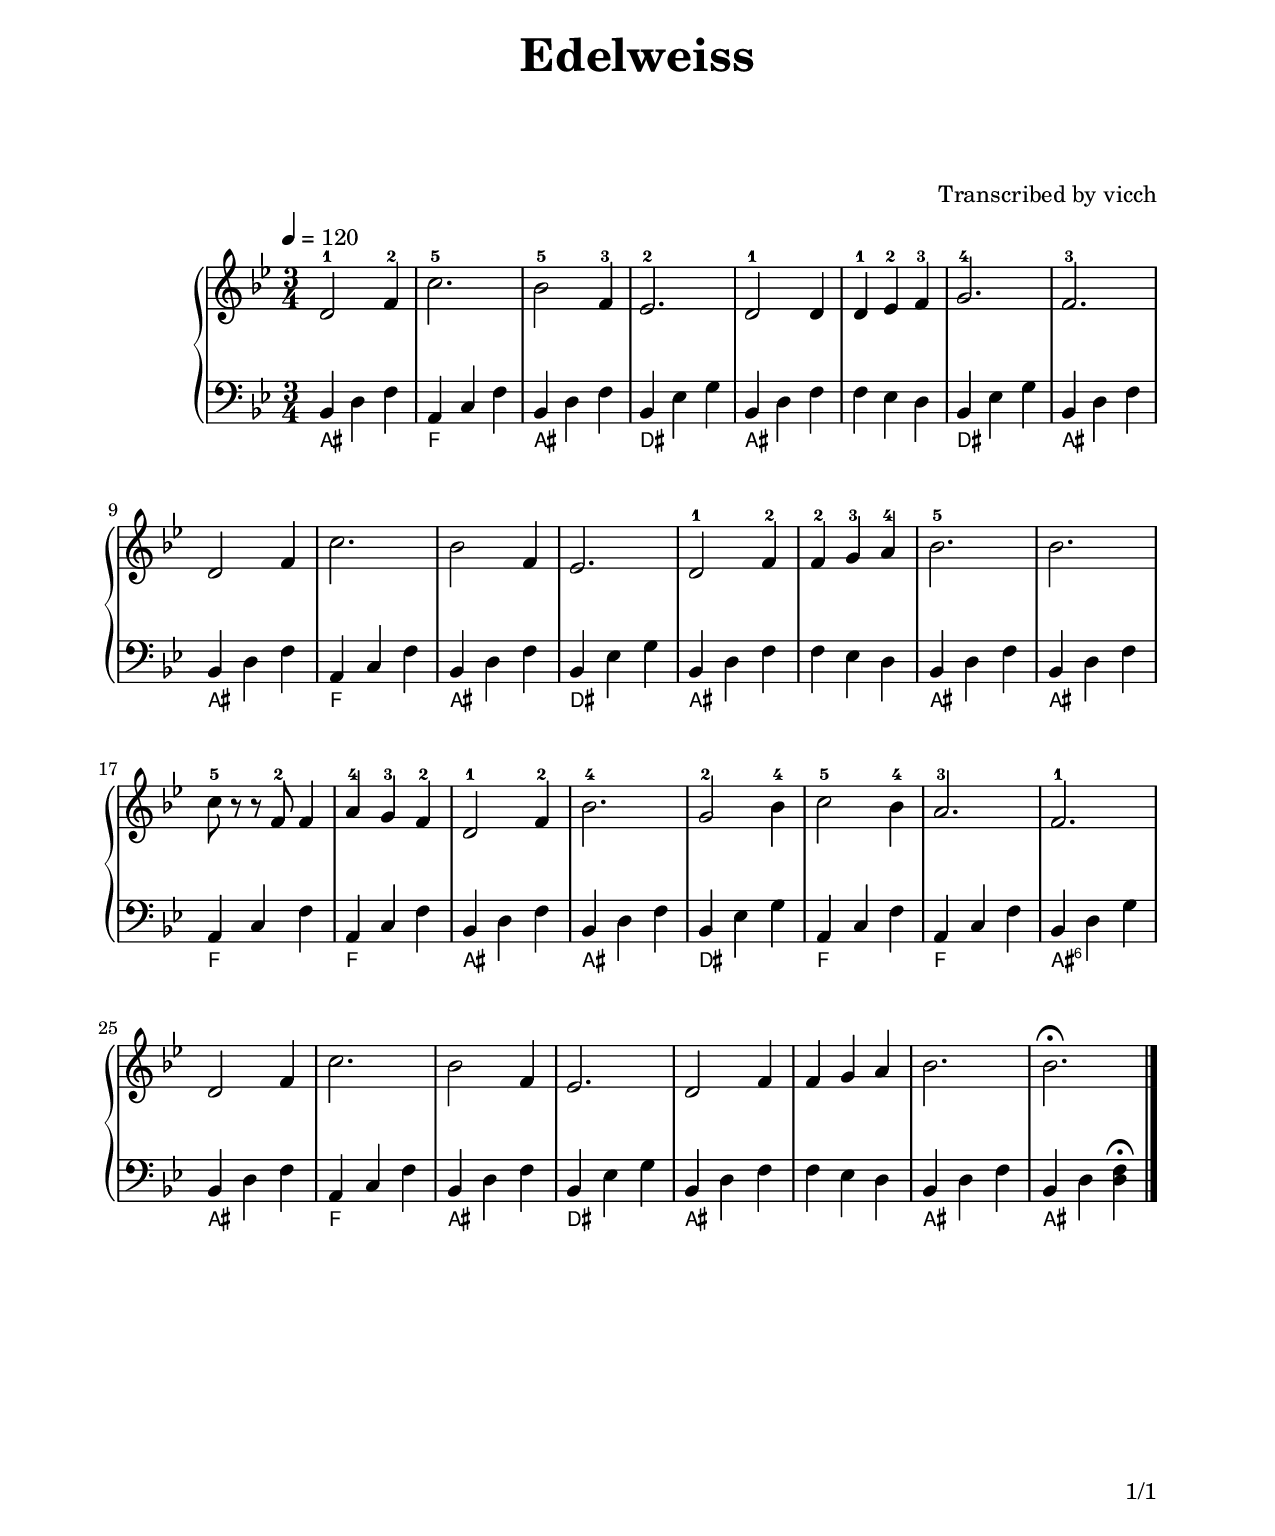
\version "2.24.3"
\include "../template.v1.ly"

\header {
  title = \markup \override #'((font-size . 6)) "Edelweiss"
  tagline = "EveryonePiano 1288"
}

\markup \vspace #1.5

Ds    = { bf,4 ef4 g4 }
F     = { a,4  c4  f4 }
As    = { bf,4 d4  f4 }
Assix = { bf,4 d4  g4 }

\score {
  \new PianoStaff <<
    \new Staff {
      \tempo 4 = 120
      \clef treble
      \key bf \major
      \time 3/4
      
      d'2^1              f'4^2 | c''2.^5           | bf'2^5 f'4^3 | ef'2.^2 | d'2^1 d'4    | d'4^1  ef'4^2 f'4^3  | g'2.^4  | f'2.^3        | \break
      d'2                f'4   | c''2.             | bf'2   f'4   | ef'2.   | d'2^1 f'4^2  | f'4^2  g'4^3  a'4^4  | bf'2.^5 | bf'2.         | \break
      c''8^5 r8 r8 f'8^2 f'4   | a'4^4 g'4^3 f'4^2 | d'2^1  f'4^2 | bf'2.^4 | g'2^2 bf'4^4 | c''2^5        bf'4^4 | a'2.^3  | f'2.^1        | \break
      d'2                f'4   | c''2.             | bf'2   f'4   | ef'2.   | d'2   f'4    | f'4    g'4    a'4    | bf'2.   | bf'2.\fermata | \bar "|."
    }
    \new Staff {
      \clef bass
      \key bf \major
      \time 3/4
      
      \As | \F | \As | \Ds | \As | f4 ef4 d4 | \Ds | \As                       |
      \As | \F | \As | \Ds | \As | f4 ef4 d4 | \As | \As                       |
      \F  | \F | \As | \As | \Ds | \F        | \F  | \Assix                    |
      \As | \F | \As | \Ds | \As | f4 ef4 d4 | \As | bf,4 d4 <<d4 f4\fermata>> |
    }
    \chords {
      \set noChordSymbol = ""
      
      as2. | f2. | as2. | ds2. | as2. | r2. | ds2. | as2.   |
      as2. | f2. | as2. | ds2. | as2. | r2. | as2. | as2.   |
      f2.  | f2. | as2. | as2. | ds2. | f2. | f2.  | as2.:6 |
      as2. | f2. | as2. | ds2. | as2. | r2. | as2. | as2.   |
    }
  >>
  \layout {}
  \midi {}
}
